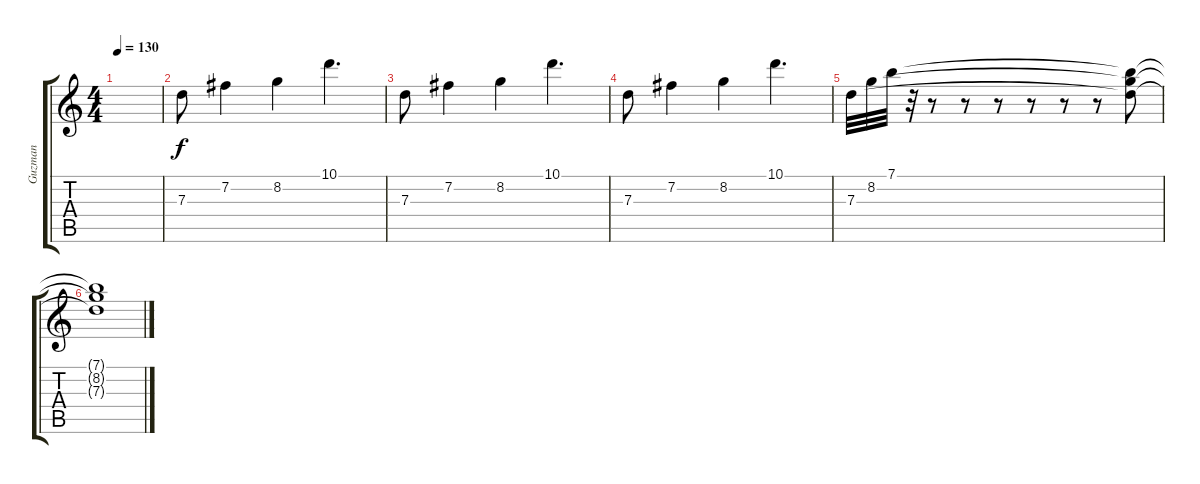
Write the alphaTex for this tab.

\track ("Guzman" "Guzman") {instrument distortionguitar}
\staff {score tabs}
\tuning (E4 B3 G3 D3 A2 E2) {hide}
\ts (4 4)
\tempo 130
\clef g2
\ks c
|
7.3.8 7.2.4 8.2.4 10.1.4{d} |
7.3.8 7.2.4 8.2.4 10.1.4{d} |
7.3.8 7.2.4 8.2.4 10.1.4{d} |
7.3.32 8.2.32 7.1.32 r.32 r.8 r.8 r.8 r.8 r.8 r.8 (7.1{t} 8.2{t} 7.3{t}).8 |
(7.1{t} 8.2{t} 7.3{t}).1
